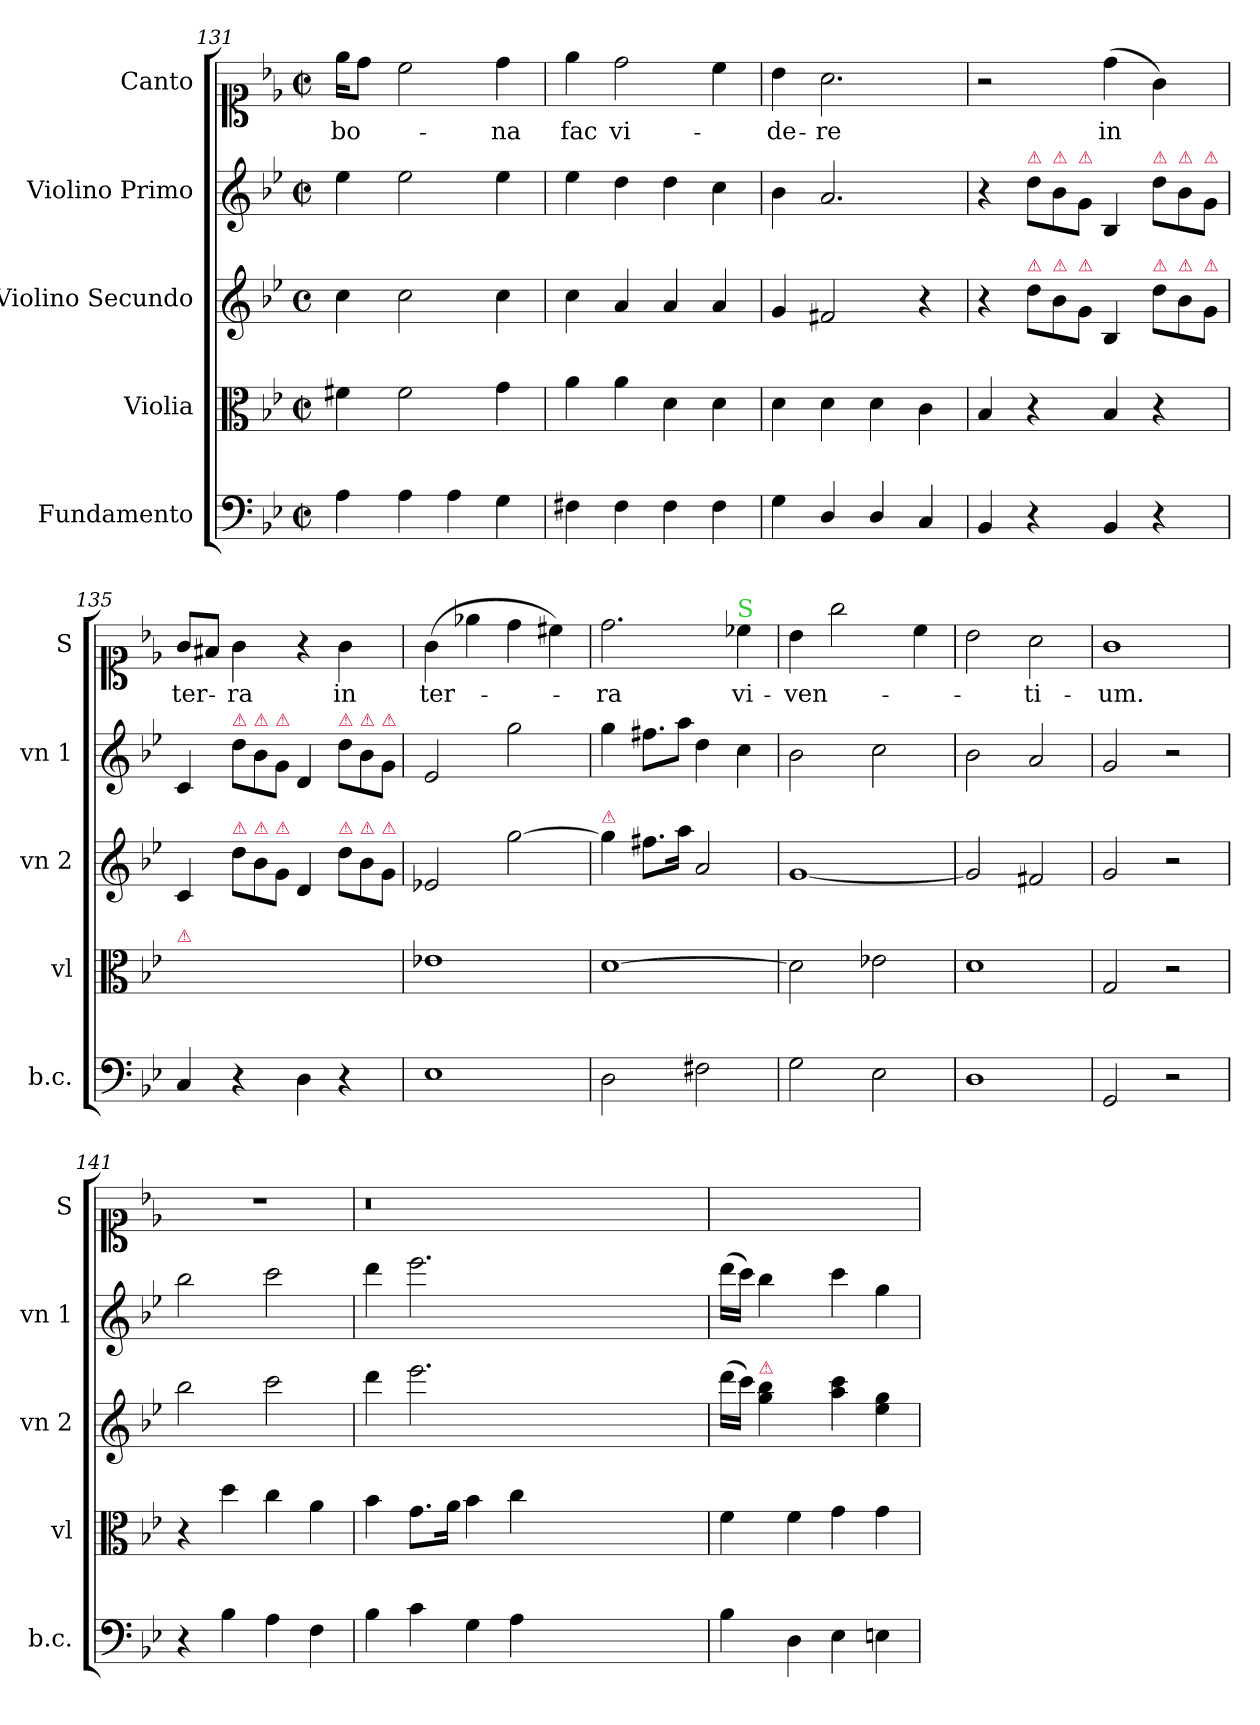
**kern	**kern	**kern	**kern	**kern	**text
*part5	*part4	*part3	*part2	*part1	*part1
*staff5	*staff4	*staff3	*staff2	*staff1	*staff1
*I"Fundamento	*I"Violia	*I"Violino Secundo	*I"Violino Primo	*I"Canto	*
*I'b.c.	*I'vl	*I'vn 2	*I'vn 1	*I'S	*
*clefF4	*clefC3	*clefG2	*clefG2	*clefC1	*
*k[b-e-]	*k[b-e-]	*k[b-e-]	*k[b-e-]	*k[b-e-]	*
*B-:	*B-:	*B-:	*B-:	*B-:	*
*M4/4	*M4/4	*M4/4	*M4/4	*M4/4	*
*met(c|)	*met(c|)	*met(c)	*met(c|)	*met(c|)	*
=131	=131	=131	=131	=131	=131
4A\	4f#X\	4cc\	4ee-\	16ee-\KL	bo-
!	!	!	!	!LO:N:vis=8	!
.	.	.	.	8.dd\J	.
4A\	2f#\	2cc\	2ee-\	2cc\	.
4A\	.	.	.	.	.
4G\	4g\	4cc\	4ee-\	4dd\	-na
=132	=132	=132	=132	=132	=132
4F#X\	4a\	4cc\	4ee-\	4ee-\	fac
4F#\	4a\	4a/	4dd\	2dd\	vi-
4F#\	4d\	4a/	4dd\	.	.
4F#\	4d\	4a/	4cc\	4cc\	.
=133	=133	=133	=133	=133	=133
4G\	4d\	4g/	4b-\	4b-\	-de-
4D/	4d\	2f#X/	2.a/	2.a\	-re
4D/	4d\	.	.	.	.
4C/	4c\	4r	.	.	.
=134	=134	=134	=134	=134	=134
4BB-/	4B-/	4r	4r	2r	.
*	*	*Xtuplet	*Xtuplet	*	*
!	!	!	!LO:TX:a:color=crimson:t=⚠	!	!
!	!	!LO:TX:a:color=crimson:t=⚠	!	!	!
4r	4r	12dd\L	12dd\L	.	.
!	!	!	!LO:TX:a:color=crimson:t=⚠	!	!
!	!	!LO:TX:a:color=crimson:t=⚠	!	!	!
.	.	12b-\	12b-\	.	.
!	!	!	!LO:TX:a:color=crimson:t=⚠	!	!
!	!	!LO:TX:a:color=crimson:t=⚠	!	!	!
.	.	12g\J	12g\J	.	.
4BB-/	4B-/	4B-/	4B-/	(4dd\	in
!	!	!	!LO:TX:a:color=crimson:t=⚠	!	!
!	!	!LO:TX:a:color=crimson:t=⚠	!	!	!
4r	4r	12dd\L	12dd\L	4g\)	.
!	!	!	!LO:TX:a:color=crimson:t=⚠	!	!
!	!	!LO:TX:a:color=crimson:t=⚠	!	!	!
.	.	12b-\	12b-\	.	.
!	!	!	!LO:TX:a:color=crimson:t=⚠	!	!
!	!	!LO:TX:a:color=crimson:t=⚠	!	!	!
.	.	12g\J	12g\J	.	.
=135	=135	=135	=135	=135	=135
!	!LO:TX:a:color=crimson:t=⚠	!	!	!	!
4C/	1ryy	4c/	4c/	8g/L	ter-
.	.	.	.	8f#X/J	.
!	!	!	!LO:TX:a:color=crimson:t=⚠	!	!
!	!	!LO:TX:a:color=crimson:t=⚠	!	!	!
4r	.	12dd\L	12dd\L	4g\	-ra
!	!	!	!LO:TX:a:color=crimson:t=⚠	!	!
!	!	!LO:TX:a:color=crimson:t=⚠	!	!	!
.	.	12b-\	12b-\	.	.
!	!	!	!LO:TX:a:color=crimson:t=⚠	!	!
!	!	!LO:TX:a:color=crimson:t=⚠	!	!	!
.	.	12g\J	12g\J	.	.
4D\	.	4d/	4d/	4r	.
!	!	!	!LO:TX:a:color=crimson:t=⚠	!	!
!	!	!LO:TX:a:color=crimson:t=⚠	!	!	!
4r	.	12dd\L	12dd\L	4g\	in
!	!	!	!LO:TX:a:color=crimson:t=⚠	!	!
!	!	!LO:TX:a:color=crimson:t=⚠	!	!	!
.	.	12b-\	12b-\	.	.
!	!	!	!LO:TX:a:color=crimson:t=⚠	!	!
!	!	!LO:TX:a:color=crimson:t=⚠	!	!	!
.	.	12g\J	12g\J	.	.
=136	=136	=136	=136	=136	=136
1E-	1e-X	2e-X/	2e-/	(4g\	ter-
.	.	.	.	4ee-X\	.
.	.	[2gg\	2gg\	4dd\	.
.	.	.	.	4cc#X\)	.
=137	=137	=137	=137	=137	=137
!	!	!LO:TX:a:color=crimson:t=⚠	!	!	!
2D\	[1d	4gg\]	4gg\	2.dd\	-ra
.	.	8.ff#X\L	8.ff#X\L	.	.
!	!	!	!LO:N:vis=8	!	!
.	.	16aa\Jk	16aa\J	.	.
2F#X\	.	2a/	4dd\	.	.
!	!	!	!	!LO:TX:a:color=limegreen:t=S	!
.	.	.	4cc\	4cc-X\	vi-
=138	=138	=138	=138	=138	=138
2G\	2d\]	[1g	2b-\	4b-\	-ven-
.	.	.	.	2gg\	.
2E-\	2e-X\	.	2cc\	.	.
.	.	.	.	4cc\	.
=139	=139	=139	=139	=139	=139
!	!LO:N:vis=1	!	!	!	!
1D	2d\	2g/]	2b-\	2b-\	.
.	2ryy	2f#X/	2a/	2a\	-ti-
=140	=140	=140	=140	=140	=140
2GG/	2G/	2g/	2g/	1g	-um.
2r	2r	2r	2r	.	.
=141	=141	=141	=141	=141	=141
4r	4r	2bb-\	2bb-\	1r	.
4B-\	4dd\	.	.	.	.
4A\	4cc\	2ccc\	2ccc\	.	.
4F\	4a\	.	.	.	.
=142	=142	=142	=142	=142	=142
4B-\	4b-\	4ddd\	4ddd\	0.r	.
4c\	8.g\L	2.eee-\	2.eee-\	.	.
.	16a\Jk	.	.	.	.
4G\	4b-\	.	.	.	.
4A\	4cc\	.	.	.	.
0ryy	0ryy	0ryy	0ryy	.	.
=143	=143	=143	=143	=143	=143
4B-\	4f\	(16ddd\LL	(16ddd\LL	1ryy	.
.	.	16ccc\JJ)	16ccc\JJ)	.	.
!	!	!LO:TX:a:color=crimson:t=⚠	!	!	!
!	!	!LO:N:vis=4	!LO:N:vis=4	!	!
.	.	4.gg\ 4.bb-\	4.bb-\	.	.
4D\	4f\	.	.	.	.
4E-\	4g\	4aa\ 4ccc\	4ccc\	.	.
4En\	4g\	4ee-\ 4gg\	4gg\	.	.
=	=	=	=	=	=
*-	*-	*-	*-	*-	*-
